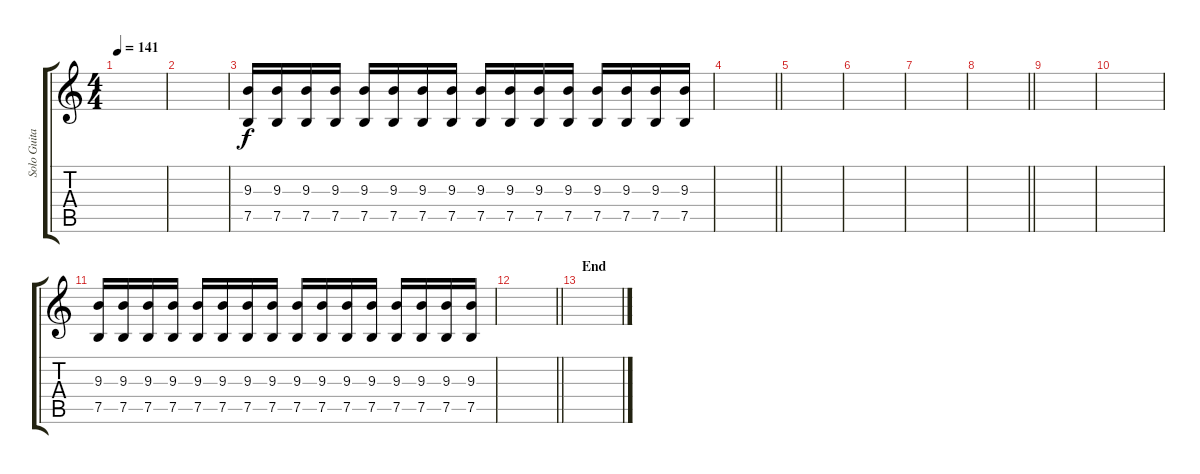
\track ("Solo Guitar I" "Solo Guita") {instrument distortionguitar}
\staff {score tabs}
\tuning (B3 Gb3 D3 A2 E2 B1) {hide}
\ts (4 4)
\section ("" "")
\tempo 141
\clef g2
\ks c
|
|
(9.3 7.5).16{volume 10} (9.3 7.5).16 (9.3 7.5).16 (9.3 7.5).16 (9.3 7.5).16 (9.3 7.5).16 (9.3 7.5).16 (9.3 7.5).16 (9.3 7.5).16 (9.3 7.5).16 (9.3 7.5).16 (9.3 7.5).16 (9.3 7.5).16 (9.3 7.5).16 (9.3 7.5).16 (9.3 7.5).16 |
\barLineRight lightlight
|
\section ("" "")
|
|
|
\barLineRight lightlight
|
\section ("" "")
|
|
(9.3 7.5).16 (9.3 7.5).16 (9.3 7.5).16 (9.3 7.5).16 (9.3 7.5).16 (9.3 7.5).16 (9.3 7.5).16 (9.3 7.5).16 (9.3 7.5).16 (9.3 7.5).16 (9.3 7.5).16 (9.3 7.5).16 (9.3 7.5).16 (9.3 7.5).16 (9.3 7.5).16 (9.3 7.5).16 |
\barLineRight lightlight
|
\section ("" "End")
